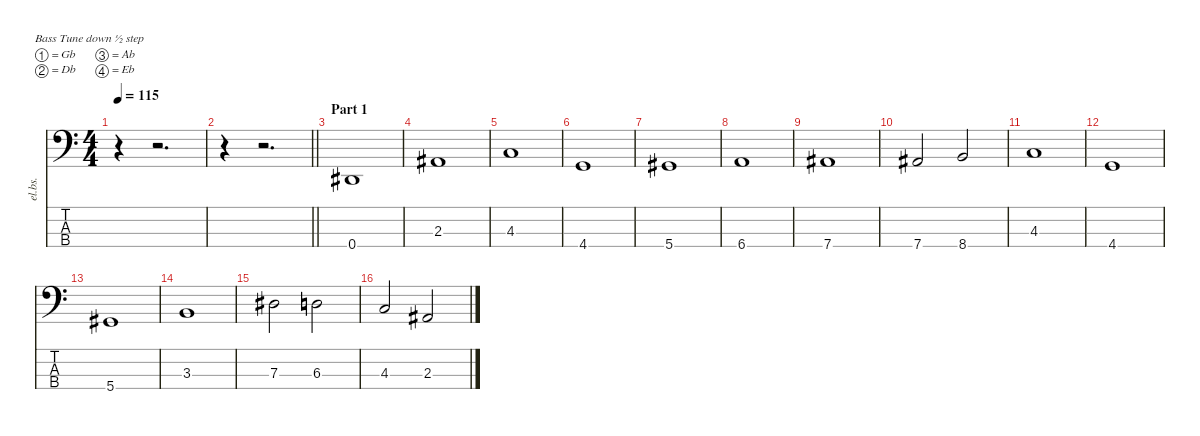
\defaultSystemsLayout 4
\hideDynamics
\bracketExtendMode nobrackets
\otherSystemsTrackNameOrientation horizontal
\track ("Bass" "el.bs.") {instrument electricbassfinger}
\staff {score tabs}
\tuning (Gb2 Db2 Ab1 Eb1)
\ts (4 4)
\tempo 115
\clef f4
\ks c
r.4{dy f} r.2{d} |
\barLineRight lightlight
r.4 r.2{d} |
\section ("" "Part 1")
0.4{acc #}.1 |
2.3{acc #}.1 |
4.3.1 |
4.4.1 |
5.4{acc #}.1 |
6.4.1 |
7.4{acc #}.1 |
7.4{acc #}.2 8.4.2 |
4.3.1 |
4.4.1 |
5.4{acc #}.1 |
3.3.1 |
7.3{acc #}.2 6.3.2 |
4.3.2 2.3{acc #}.2
